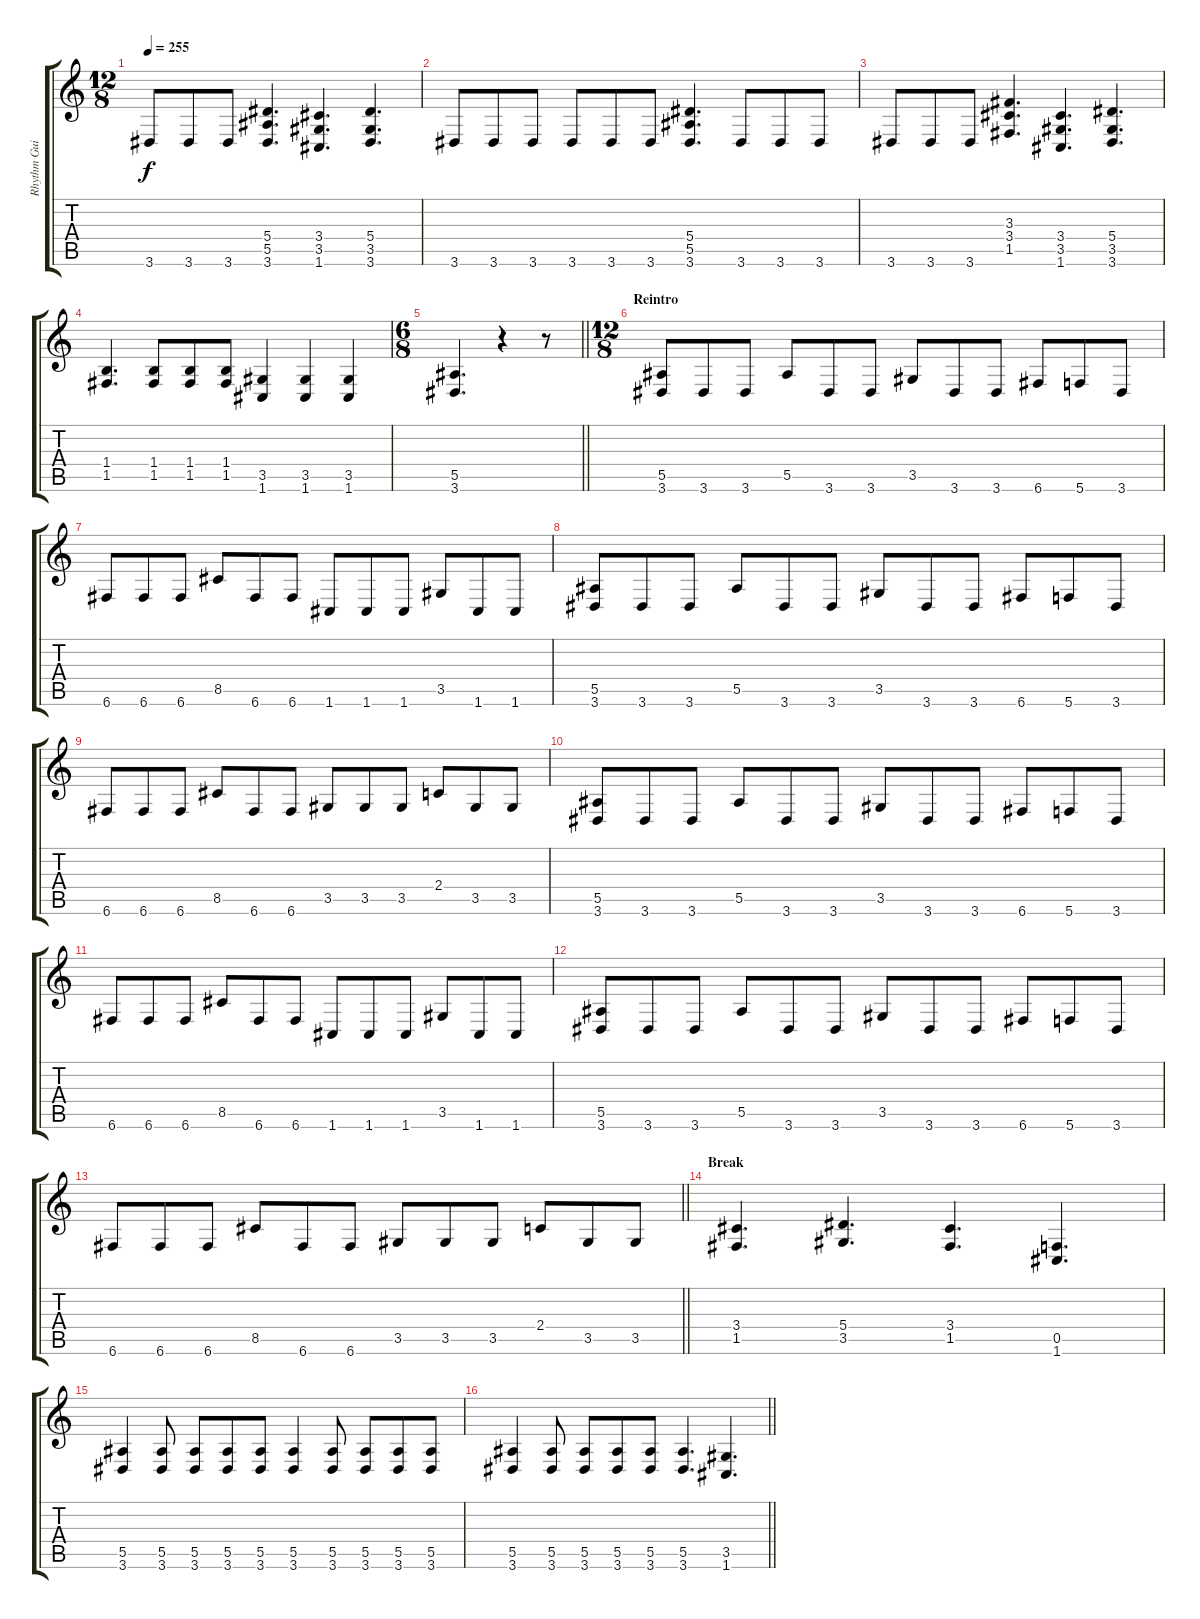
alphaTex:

\track ("Rhythm Guitar" "Rhythm Gui") {instrument distortionguitar}
\staff {score tabs}
\tuning (C4 G3 Eb3 Bb2 F2 C2) {hide}
\ts (12 8)
\tempo 255
\clef g2
\ks c
3.6.8{dy f} 3.6.8 3.6.8 (5.4 5.5 3.6).4{d} (3.4 3.5 1.6).4{d} (5.4 3.5 3.6).4{d} |
3.6.8 3.6.8 3.6.8 3.6.8 3.6.8 3.6.8 (5.4 5.5 3.6).4{d} 3.6.8 3.6.8 3.6.8 |
3.6.8 3.6.8 3.6.8 (3.3 3.4 1.5).4{d} (3.4 3.5 1.6).4{d} (5.4 3.5 3.6).4{d} |
(1.4 1.5).4{d} (1.4 1.5).8 (1.4 1.5).8 (1.4 1.5).8 (3.5 1.6).4 (3.5 1.6).4 (3.5 1.6).4 |
\ts (6 8)
\barLineRight lightlight
(5.5 3.6).4{d} r.4 r.8 |
\ts (12 8)
\section ("" "Reintro")
(5.5 3.6).8 3.6.8 3.6.8 5.5.8 3.6.8 3.6.8 3.5.8 3.6.8 3.6.8 6.6.8 5.6.8 3.6.8 |
6.6.8 6.6.8 6.6.8 8.5.8 6.6.8 6.6.8 1.6.8 1.6.8 1.6.8 3.5.8 1.6.8 1.6.8 |
(5.5 3.6).8 3.6.8 3.6.8 5.5.8 3.6.8 3.6.8 3.5.8 3.6.8 3.6.8 6.6.8 5.6.8 3.6.8 |
6.6.8 6.6.8 6.6.8 8.5.8 6.6.8 6.6.8 3.5.8 3.5.8 3.5.8 2.4.8 3.5.8 3.5.8 |
(5.5 3.6).8 3.6.8 3.6.8 5.5.8 3.6.8 3.6.8 3.5.8 3.6.8 3.6.8 6.6.8 5.6.8 3.6.8 |
6.6.8 6.6.8 6.6.8 8.5.8 6.6.8 6.6.8 1.6.8 1.6.8 1.6.8 3.5.8 1.6.8 1.6.8 |
(5.5 3.6).8 3.6.8 3.6.8 5.5.8 3.6.8 3.6.8 3.5.8 3.6.8 3.6.8 6.6.8 5.6.8 3.6.8 |
\barLineRight lightlight
6.6.8 6.6.8 6.6.8 8.5.8 6.6.8 6.6.8 3.5.8 3.5.8 3.5.8 2.4.8 3.5.8 3.5.8 |
\section ("" "Break")
(3.4 1.5).4{d} (5.4 3.5).4{d} (3.4 1.5).4{d} (0.5 1.6).4{d} |
(5.5 3.6).4 (5.5 3.6).8 (5.5 3.6).8 (5.5 3.6).8 (5.5 3.6).8 (5.5 3.6).4 (5.5 3.6).8 (5.5 3.6).8 (5.5 3.6).8 (5.5 3.6).8 |
\barLineRight lightlight
(5.5 3.6).4 (5.5 3.6).8 (5.5 3.6).8 (5.5 3.6).8 (5.5 3.6).8 (5.5 3.6).4{d} (3.5 1.6).4{d}
